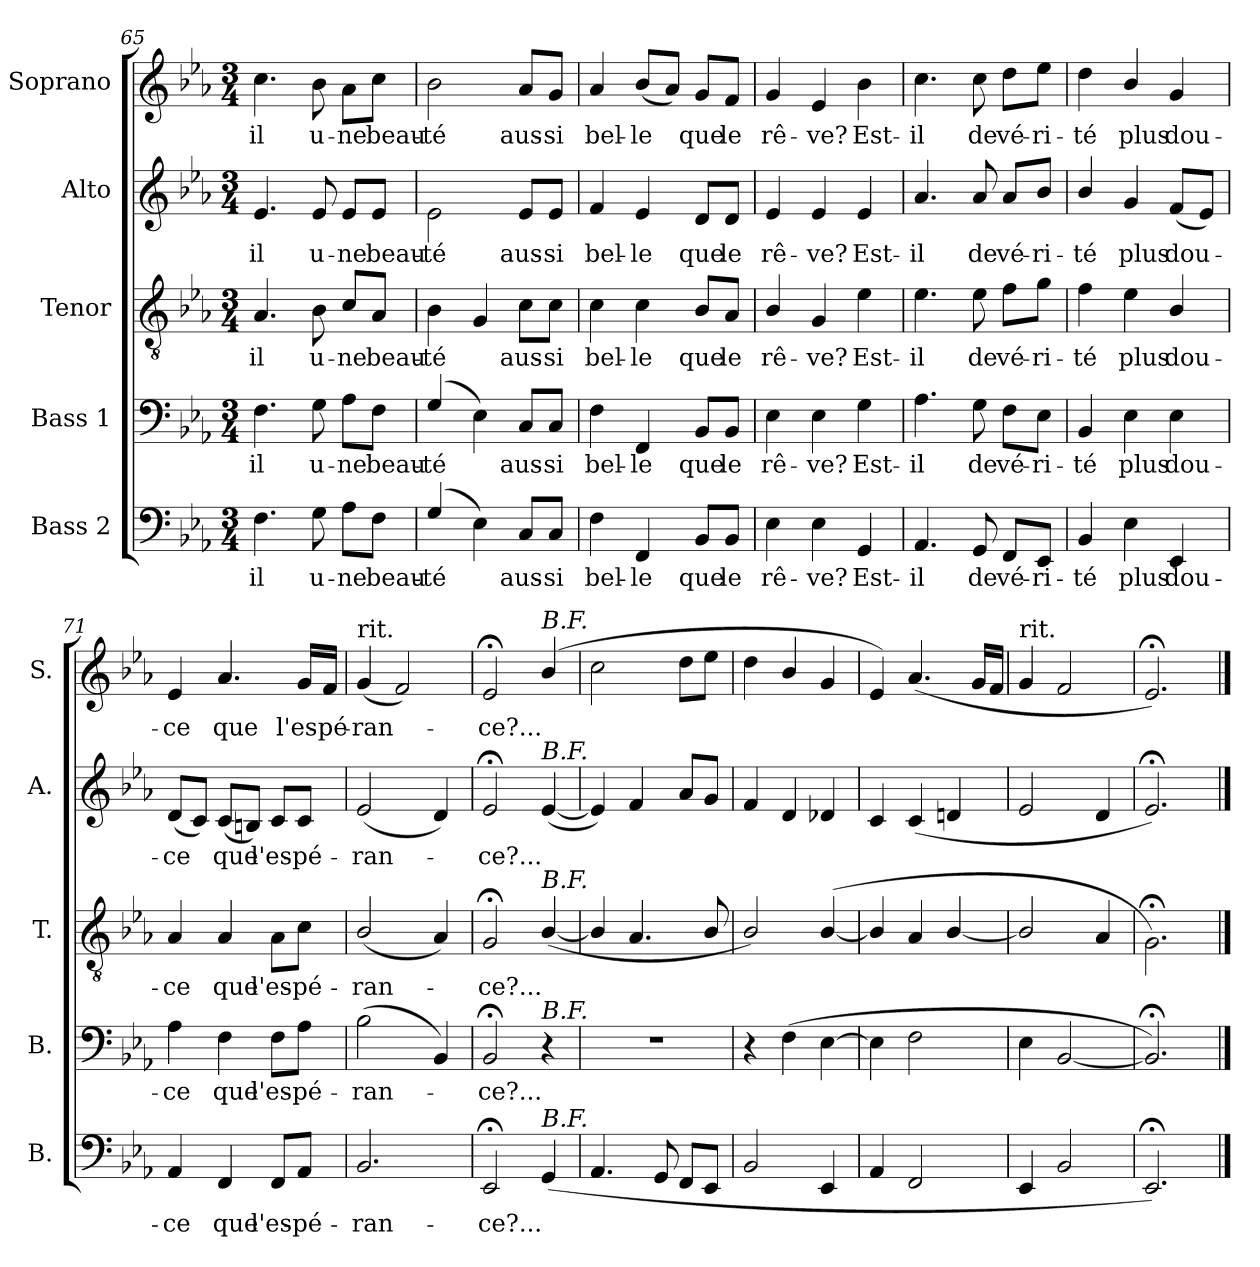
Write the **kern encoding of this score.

**kern	**text	**kern	**text	**kern	**text	**kern	**text	**kern	**text
*part5	*part5	*part4	*part4	*part3	*part3	*part2	*part2	*part1	*part1
*staff5	*staff5	*staff4	*staff4	*staff3	*staff3	*staff2	*staff2	*staff1	*staff1
*I"Bass  2	*	*I"Bass 1	*	*I"Tenor	*	*I"Alto	*	*I"Soprano	*
*I'B.	*	*I'B.	*	*I'T.	*	*I'A.	*	*I'S.	*
*clefF4	*	*clefF4	*	*clefGv2	*	*clefG2	*	*clefG2	*
*	*	*	*	*ITrd7c12	*	*	*	*	*
*k[b-e-a-]	*	*k[b-e-a-]	*	*k[b-e-a-]	*	*k[b-e-a-]	*	*k[b-e-a-]	*
*E-:	*	*E-:	*	*E-:	*	*E-:	*	*E-:	*
*M3/4	*	*M3/4	*	*M3/4	*	*M3/4	*	*M3/4	*
=65	=65	=65	=65	=65	=65	=65	=65	=65	=65
!	!LO:LY:b	!	!LO:LY:b	!	!LO:LY:b	!	!LO:LY:b	!	!LO:LY:b
4.F\	-il	4.F\	-il	4.AA-/	-il	4.e-/	-il	4.cc\	-il
!	!LO:LY:b	!	!LO:LY:b	!	!LO:LY:b	!	!LO:LY:b	!	!LO:LY:b
8G\	u-	8G\	u-	8BB-\	u-	8e-/	u-	8b-\	u-
!	!LO:LY:b	!	!LO:LY:b	!	!LO:LY:b	!	!LO:LY:b	!	!LO:LY:b
8A-\L	-ne	8A-\L	-ne	8C/L	-ne	8e-/L	-ne	8a-\L	-ne
!	!LO:LY:b	!	!LO:LY:b	!	!LO:LY:b	!	!LO:LY:b	!	!LO:LY:b
8F\J	beau-	8F\J	beau-	8AA-/J	beau-	8e-/J	beau-	8cc\J	beau-
!!LO:PB:g=z
=66	=66	=66	=66	=66	=66	=66	=66	=66	=66
!	!LO:LY:b	!	!LO:LY:b	!	!LO:LY:b	!	!LO:LY:b	!	!LO:LY:b
(>4G/	-té	(>4G/	-té	4BB-\	-té	2e-\	-té	2b-\	-té
4E-\)	.	4E-\)	.	4GG/	.	.	.	.	.
!	!LO:LY:b	!	!LO:LY:b	!	!LO:LY:b	!	!LO:LY:b	!	!LO:LY:b
8C/L	aus-	8C/L	aus-	8C\L	aus-	8e-/L	aus-	8a-/L	aus-
!	!LO:LY:b	!	!LO:LY:b	!	!LO:LY:b	!	!LO:LY:b	!	!LO:LY:b
8C/J	-si	8C/J	-si	8C\J	-si	8e-/J	-si	8g/J	-si
=67	=67	=67	=67	=67	=67	=67	=67	=67	=67
!	!LO:LY:b	!	!LO:LY:b	!	!LO:LY:b	!	!LO:LY:b	!	!LO:LY:b
4F\	bel-	4F\	bel-	4C\	bel-	4f/	bel-	4a-/	bel-
!	!LO:LY:b	!	!LO:LY:b	!	!LO:LY:b	!	!LO:LY:b	!	!LO:LY:b
4FF/	-le	4FF/	-le	4C\	-le	4e-/	-le	(<8b-/L	-le
.	.	.	.	.	.	.	.	8a-/J)	.
!	!LO:LY:b	!	!LO:LY:b	!	!LO:LY:b	!	!LO:LY:b	!	!LO:LY:b
8BB-/L	que	8BB-/L	que	8BB-/L	que	8d/L	que	8g/L	que
!	!LO:LY:b	!	!LO:LY:b	!	!LO:LY:b	!	!LO:LY:b	!	!LO:LY:b
8BB-/J	le	8BB-/J	le	8AA-/J	le	8d/J	le	8f/J	le
=68	=68	=68	=68	=68	=68	=68	=68	=68	=68
!	!LO:LY:b	!	!LO:LY:b	!	!LO:LY:b	!	!LO:LY:b	!	!LO:LY:b
4E-\	rê-	4E-\	rê-	4BB-/	rê-	4e-/	rê-	4g/	rê-
!	!LO:LY:b	!	!LO:LY:b	!	!LO:LY:b	!	!LO:LY:b	!	!LO:LY:b
4E-\	-ve?	4E-\	-ve?	4GG/	-ve?	4e-/	-ve?	4e-/	-ve?
!	!LO:LY:b	!	!LO:LY:b	!	!LO:LY:b	!	!LO:LY:b	!	!LO:LY:b
4GG/	Est-	4G\	Est-	4E-\	Est-	4e-/	Est-	4b-\	Est-
=69	=69	=69	=69	=69	=69	=69	=69	=69	=69
!	!LO:LY:b	!	!LO:LY:b	!	!LO:LY:b	!	!LO:LY:b	!	!LO:LY:b
4.AA-/	-il	4.A-\	-il	4.E-\	-il	4.a-/	-il	4.cc\	-il
!	!LO:LY:b	!	!LO:LY:b	!	!LO:LY:b	!	!LO:LY:b	!	!LO:LY:b
8GG/	de	8G\	de	8E-\	de	8a-/	de	8cc\	de
!	!LO:LY:b	!	!LO:LY:b	!	!LO:LY:b	!	!LO:LY:b	!	!LO:LY:b
8FF/L	vé-	8F\L	vé-	8F\L	vé-	8a-/L	vé-	8dd\L	vé-
!	!LO:LY:b	!	!LO:LY:b	!	!LO:LY:b	!	!LO:LY:b	!	!LO:LY:b
8EE-/J	-ri-	8E-\J	-ri-	8G\J	-ri-	8b-/J	-ri-	8ee-\J	-ri-
=70	=70	=70	=70	=70	=70	=70	=70	=70	=70
!	!LO:LY:b	!	!LO:LY:b	!	!LO:LY:b	!	!LO:LY:b	!	!LO:LY:b
4BB-/	-té	4BB-/	-té	4F\	-té	4b-/	-té	4dd\	-té
!	!LO:LY:b	!	!LO:LY:b	!	!LO:LY:b	!	!LO:LY:b	!	!LO:LY:b
4E-\	plus	4E-\	plus	4E-\	plus	4g/	plus	4b-/	plus
!	!LO:LY:b	!	!LO:LY:b	!	!LO:LY:b	!	!LO:LY:b	!	!LO:LY:b
4EE-/	dou-	4E-\	dou-	4BB-/	dou-	(<8f/L	dou-	4g/	dou-
.	.	.	.	.	.	8e-/J)	.	.	.
=71	=71	=71	=71	=71	=71	=71	=71	=71	=71
!	!LO:LY:b	!	!LO:LY:b	!	!LO:LY:b	!	!LO:LY:b	!	!LO:LY:b
4AA-/	-ce	4A-\	-ce	4AA-/	-ce	(<8d/L	-ce	4e-/	-ce
.	.	.	.	.	.	8c/J)	.	.	.
!	!LO:LY:b	!	!LO:LY:b	!	!LO:LY:b	!	!LO:LY:b	!	!LO:LY:b
4FF/	que	4F\	que	4AA-/	que	(<8c/L	que	4.a-/	que
.	.	.	.	.	.	8Bn/J)	.	.	.
!	!LO:LY:b	!	!LO:LY:b	!	!LO:LY:b	!	!LO:LY:b	!	!
8FF/L	l'es-	8F\L	l'es-	8AA-\L	l'es-	8c/L	l'es-	.	.
!	!LO:LY:b	!	!LO:LY:b	!	!LO:LY:b	!	!LO:LY:b	!	!LO:LY:b
8AA-/J	-pé-	8A-\J	-pé-	8C\J	-pé-	8c/J	-pé-	16g/LL	l'es-
!	!	!	!	!	!	!	!	!	!LO:LY:b
.	.	.	.	.	.	.	.	16f/JJ	-pé-
!!LO:LB:g=z
=72	=72	=72	=72	=72	=72	=72	=72	=72	=72
!	!	!	!	!	!	!	!	!LO:TX:a:t=rit.	!
!	!LO:LY:b	!	!LO:LY:b	!	!LO:LY:b	!	!LO:LY:b	!	!LO:LY:b
2.BB-/	-ran-	(>2B-\	-ran-	(<2BB-/	-ran-	(<2e-/	-ran-	(<4g/	-ran-
.	.	.	.	.	.	.	.	2f/)	.
.	.	4BB-/)	.	4AA-/)	.	4d/)	.	.	.
=73	=73	=73	=73	=73	=73	=73	=73	=73	=73
!	!LO:LY:b	!	!LO:LY:b	!	!LO:LY:b	!	!LO:LY:b	!	!LO:LY:b
2EE-;</	-ce?...	2BB-;</	-ce?...	2GG;</	-ce?...	2e-;</	-ce?...	2e-;</	-ce?...
!	!	!	!	!	!	!	!	!LO:TX:a:i:t=B.F.	!
!	!	!	!	!	!	!LO:TX:a:i:t=B.F.	!	!	!
!	!	!	!	!LO:TX:a:i:t=B.F.	!	!	!	!	!
!	!	!LO:TX:a:i:t=B.F.	!	!	!	!	!	!	!
!LO:TX:a:i:t=B.F.	!	!	!	!	!	!	!	!	!
(>4GG/	.	4r	.	(>[4BB-/	.	(>[4e-/	.	(>4b-/	.
=74	=74	=74	=74	=74	=74	=74	=74	=74	=74
4.AA-/	.	2.r	.	4BB-/]	.	4e-/])	.	2cc\	.
.	.	.	.	4.AA-/	.	4f/	.	.	.
8GG/	.	.	.	.	.	.	.	.	.
8FF/L	.	.	.	.	.	8a-/L	.	8dd\L	.
8EE-/J	.	.	.	8BB-/	.	8g/J	.	8ee-\J	.
=75	=75	=75	=75	=75	=75	=75	=75	=75	=75
2BB-/	.	4r	.	2BB-/)	.	4f/	.	4dd\	.
.	.	(>4F\	.	.	.	4d/	.	4b-/	.
4EE-/	.	[4E-\	.	(>[4BB-/	.	4d-X/	.	4g/	.
=76	=76	=76	=76	=76	=76	=76	=76	=76	=76
4AA-/	.	4E-\]	.	4BB-/]	.	4c/	.	4e-/)	.
2FF/	.	2F\	.	4AA-/	.	(>4c/	.	(>4.a-/	.
.	.	.	.	[4BB-/	.	4dn/	.	.	.
.	.	.	.	.	.	.	.	16g/LL	.
.	.	.	.	.	.	.	.	16f/JJ	.
=77	=77	=77	=77	=77	=77	=77	=77	=77	=77
!	!	!	!	!	!	!	!	!LO:TX:a:t=rit.	!
4EE-/	.	4E-\	.	2BB-/]	.	2e-/	.	4g/	.
2BB-/	.	[2BB-/	.	.	.	.	.	2f/	.
.	.	.	.	4AA-/	.	4d/	.	.	.
=78	=78	=78	=78	=78	=78	=78	=78	=78	=78
2.EE-;</)	.	2.BB-;</])	.	2.GG;<\)	.	2.e-;</)	.	2.e-;</)	.
==	==	==	==	==	==	==	==	==	==
*-	*-	*-	*-	*-	*-	*-	*-	*-	*-
